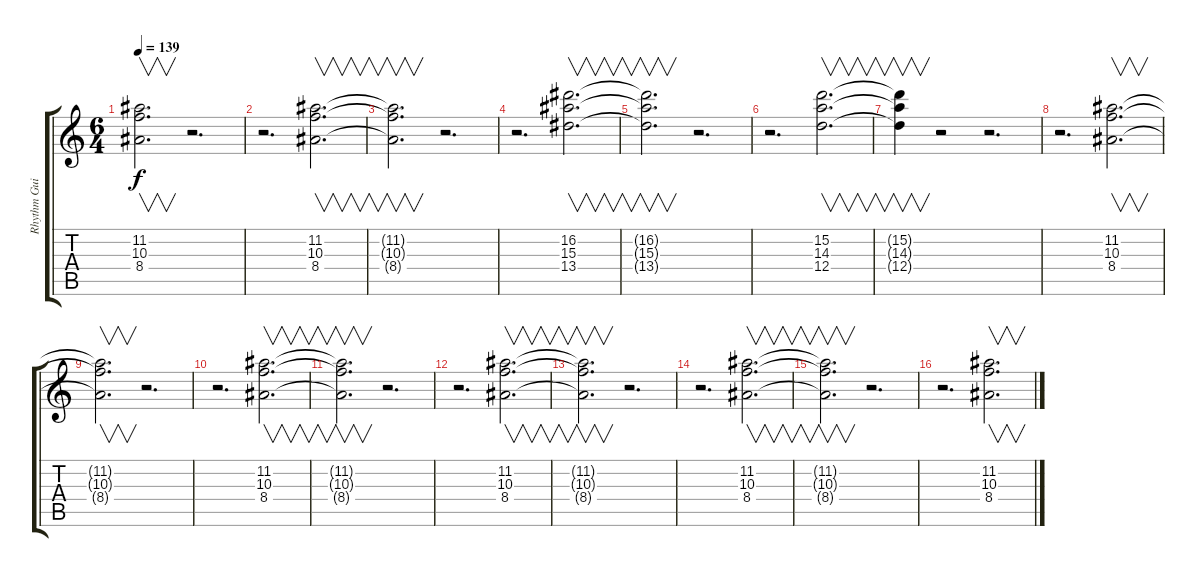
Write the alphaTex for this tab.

\track ("Rhythm Guitar III (David Gilmour)" "Rhythm Gui") {instrument electricguitarclean}
\staff {score tabs}
\tuning (E4 B3 G3 D3 A2 E2) {hide}
\ts (6 4)
\tempo 139
\clef g2
\ks c
(11.2{t} 10.3{t} 8.4{t}).2{v d dy f} r.2{d} |
r.2{d} (11.2 10.3 8.4).2{v d} |
(11.2{t} 10.3{t} 8.4{t}).2{v d} r.2{d} |
r.2{d} (16.2 15.3 13.4).2{v d} |
(16.2{t} 15.3{t} 13.4{t}).2{v d} r.2{d} |
r.2{d} (15.2 14.3 12.4).2{v d} |
(15.2{t} 14.3{t} 12.4{t}).4{v} r.2 r.2{d} |
r.2{d} (11.2 10.3 8.4).2{v d} |
(11.2{t} 10.3{t} 8.4{t}).2{v d} r.2{d} |
r.2{d} (11.2 10.3 8.4).2{v d} |
(11.2{t} 10.3{t} 8.4{t}).2{v d} r.2{d} |
r.2{d} (11.2 10.3 8.4).2{v d} |
(11.2{t} 10.3{t} 8.4{t}).2{v d} r.2{d} |
r.2{d} (11.2 10.3 8.4).2{v d} |
(11.2{t} 10.3{t} 8.4{t}).2{v d} r.2{d} |
r.2{d} (11.2 10.3 8.4).2{v d}
